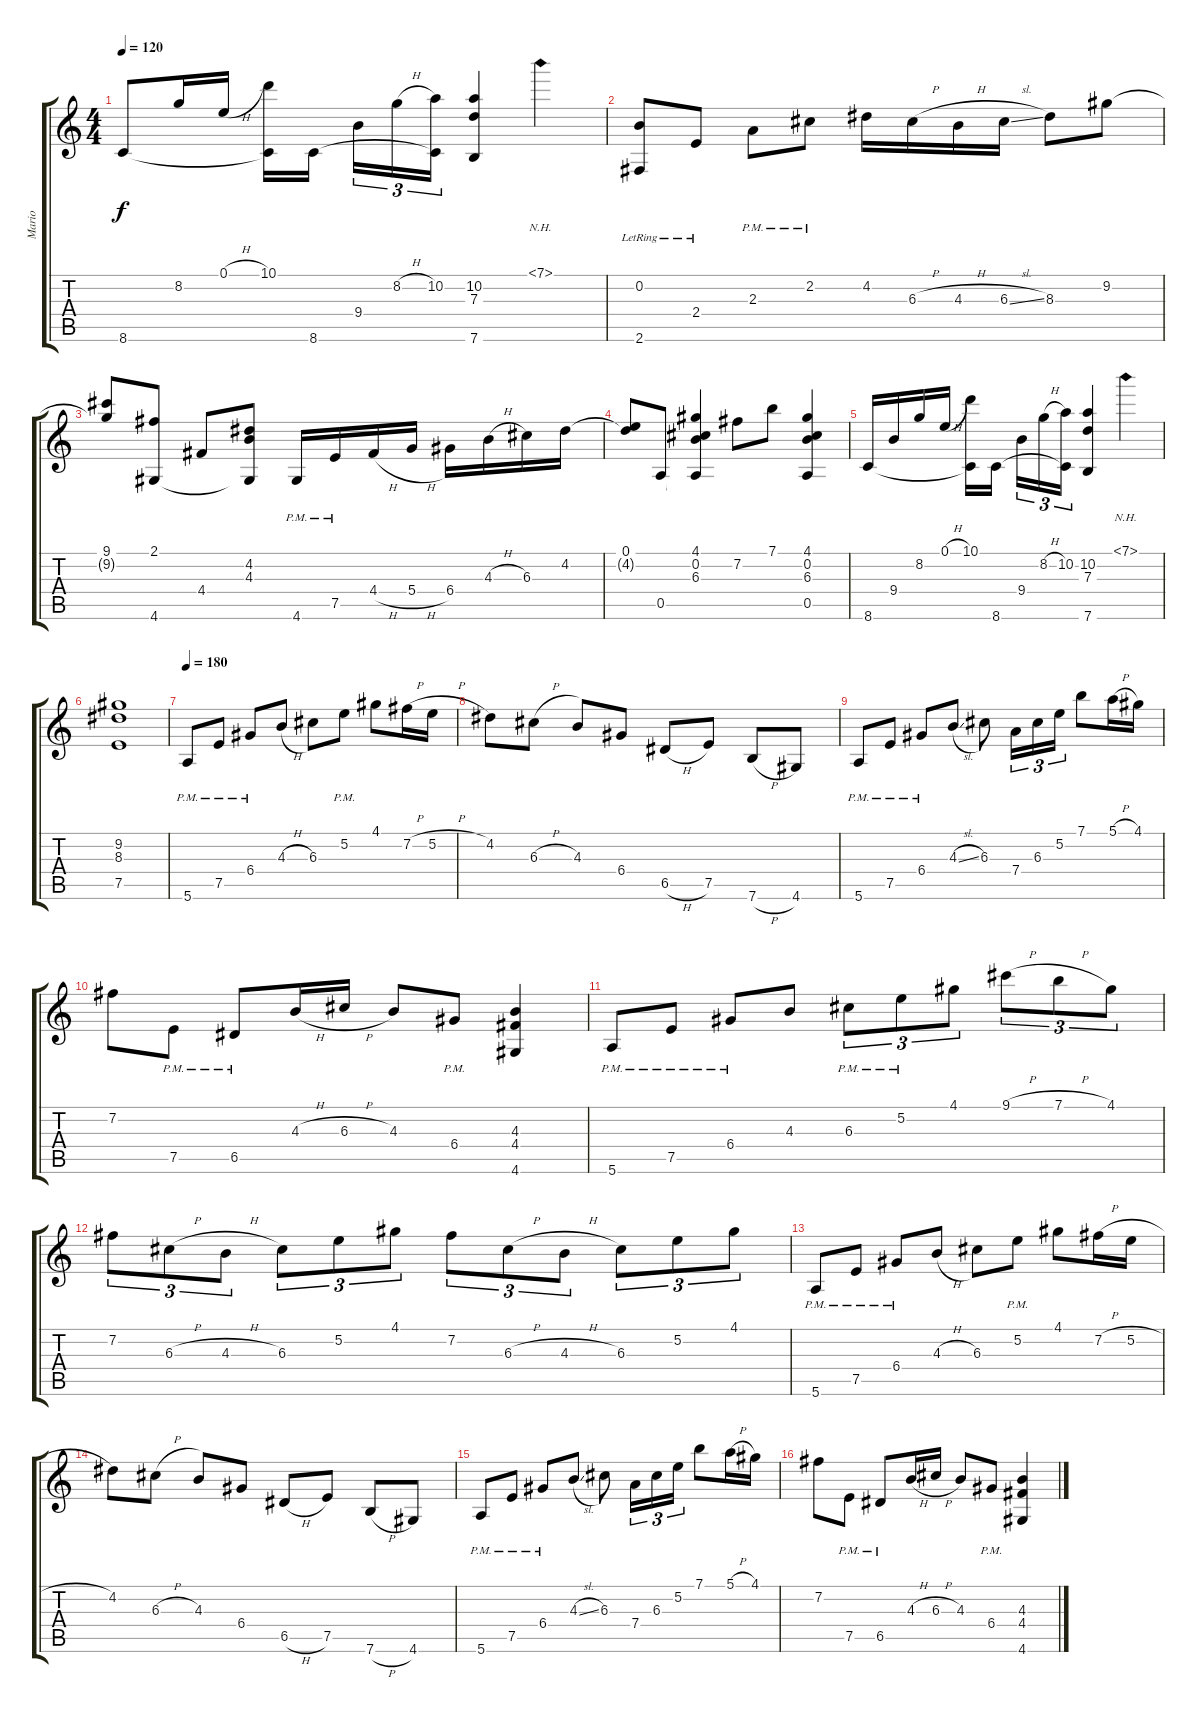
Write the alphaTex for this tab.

\track ("Mario" "Mario") {instrument electricguitarclean}
\staff {score tabs}
\tuning (E4 B3 G3 D3 A2 E2) {hide}
\ts (4 4)
\tempo 120
\clef g2
\ks c
8.6.8{dy f} 8.2.16 0.1{h}.16 (10.1 8.6{t}).16 8.6.16{beam splitsecondary} 9.4.16{tu (3 2)} 8.2{h}.16{tu (3 2)} (10.2 8.6{t}).16{tu (3 2)} (10.2 7.3 7.6).4 7.1{nh}.4 |
(0.2{lr} 2.6{lr}).8 2.4{lr}.8 2.3{pm}.8 2.2{pm}.8 4.2.16 6.3{h}.16 4.3{h}.16 6.3{sl}.16 8.3.8 9.2.8 |
(9.1 9.2{t}).8 (2.1 4.6).8 4.4.8 (4.2 4.3 4.6{t}).8 4.6{pm}.16 7.5{pm}.16 4.4{h}.16 5.4{h}.16 6.4.16 4.3{h}.16 6.3.16 4.2.16 |
(0.1 4.2{t}).8 0.5.8 (4.1 0.2 6.3 0.5{t}).4 7.2.8 7.1.8 (4.1 0.2 6.3 0.5).4 |
8.6.16 9.4.16 8.2.16 0.1{h}.16 (10.1 8.6{t}).16 8.6.16{beam splitsecondary} 9.4.16{tu (3 2)} 8.2{h}.16{tu (3 2)} (10.2 8.6{t}).16{tu (3 2)} (10.2 7.3 7.6).4 7.1{nh}.4 |
(9.2 8.3 7.5).1 |
\tempo 180
5.6{pm}.8 7.5{pm}.8 6.4{pm}.8 4.3{h}.8 6.3.8 5.2{pm}.8 4.1.8 7.2{h}.16 5.2{h}.16 |
4.2.8 6.3{h}.8 4.3.8 6.4.8 6.5{h}.8 7.5.8 7.6{h}.8 4.6.8 |
5.6{pm}.8 7.5{pm}.8 6.4{pm}.8 4.3{sl}.8 6.3.8 7.4.16{tu (3 2)} 6.3.16{tu (3 2)} 5.2.16{tu (3 2)} 7.1.8 5.1{h}.16 4.1.16 |
7.2.8 7.5{pm}.8 6.5{pm}.8 4.3{h}.16 6.3{h}.16 4.3.8 6.4{pm}.8 (4.3 4.4 4.6).4 |
5.6{pm}.8 7.5{pm}.8 6.4{pm}.8 4.3.8 6.3{pm}.8{tu (3 2)} 5.2{pm}.8{tu (3 2)} 4.1.8{tu (3 2)} 9.1{h}.8{tu (3 2)} 7.1{h}.8{tu (3 2)} 4.1.8{tu (3 2)} |
7.2.8{tu (3 2)} 6.3{h}.8{tu (3 2)} 4.3{h}.8{tu (3 2)} 6.3.8{tu (3 2)} 5.2.8{tu (3 2)} 4.1.8{tu (3 2)} 7.2.8{tu (3 2)} 6.3{h}.8{tu (3 2)} 4.3{h}.8{tu (3 2)} 6.3.8{tu (3 2)} 5.2.8{tu (3 2)} 4.1.8{tu (3 2)} |
5.6{pm}.8 7.5{pm}.8 6.4{pm}.8 4.3{h}.8 6.3.8 5.2{pm}.8 4.1.8 7.2{h}.16 5.2{h}.16 |
4.2.8 6.3{h}.8 4.3.8 6.4.8 6.5{h}.8 7.5.8 7.6{h}.8 4.6.8 |
5.6{pm}.8 7.5{pm}.8 6.4{pm}.8 4.3{sl}.8 6.3.8 7.4.16{tu (3 2)} 6.3.16{tu (3 2)} 5.2.16{tu (3 2)} 7.1.8 5.1{h}.16 4.1.16 |
7.2.8 7.5{pm}.8 6.5{pm}.8 4.3{h}.16 6.3{h}.16 4.3.8 6.4{pm}.8 (4.3 4.4 4.6).4
